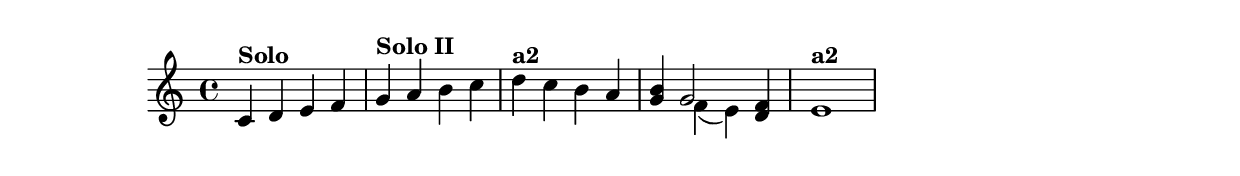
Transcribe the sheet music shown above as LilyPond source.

\version "2.16.0"

\layout {
  \context {
    \Voice
    \remove "Note_heads_engraver"
    \consists "Completion_heads_engraver"
    \remove "Rest_engraver"
    \consists "Completion_rest_engraver"
  }
}
\midi {
  \context {
    \Score
    midiChannelMapping = #'instrument
  }
}

\header {
texidoc="Partcombined music is preserved"
options="--skip"
}

instrumentOne = \relative c' {
  c4 d e f
  R1
  d'4 c b a
  b4 g2 f4
  e1
}

instrumentTwo = \relative g' {
  R1
  g4 a b c
  d c b a
  g f( e) d
  e1
}

\score {
<<
  \new Staff = "staff" \partcombine \instrumentOne \instrumentTwo
  >>
  \layout {}
  \midi {}
}
